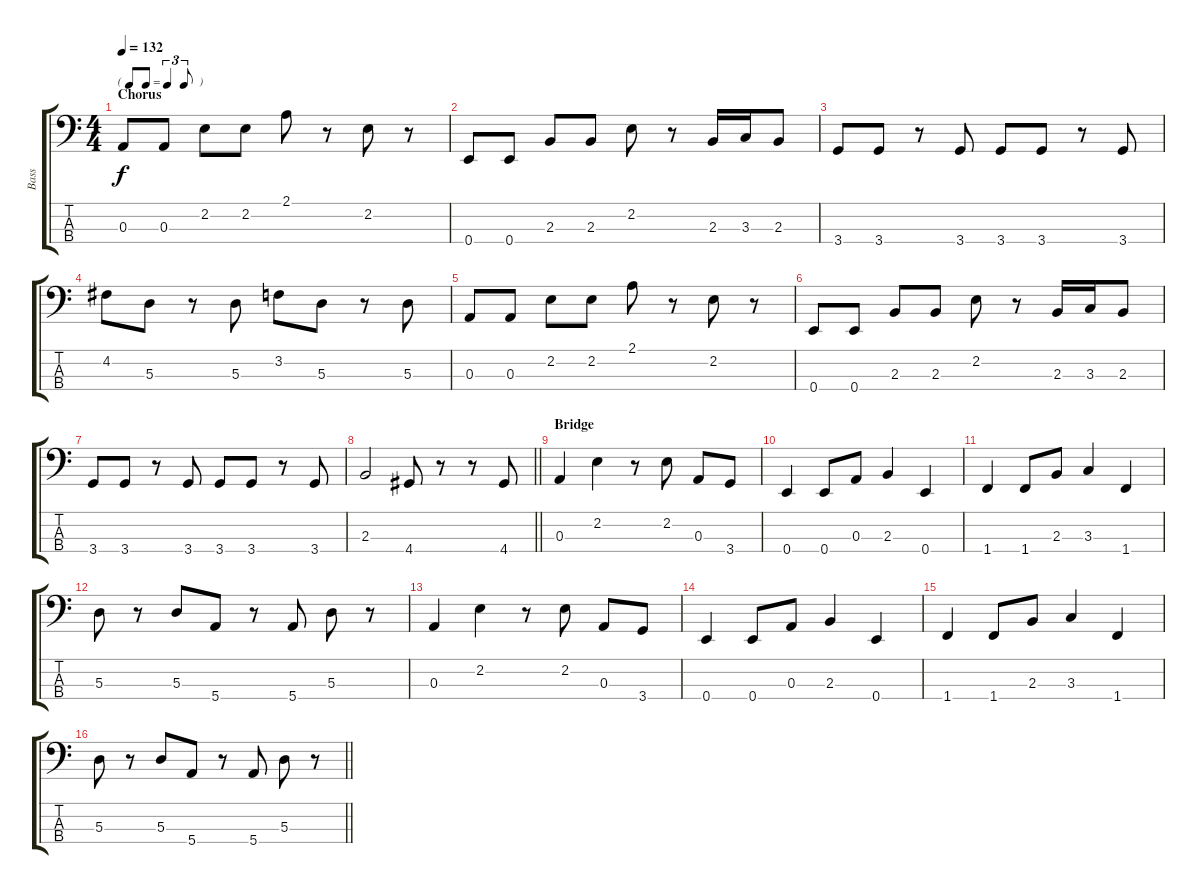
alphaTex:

\track ("Bass" "Bass") {instrument electricbasspick}
\staff {score tabs}
\tuning (G2 D2 A1 E1) {hide}
\ts (4 4)
\tf triplet8th
\section ("" "Chorus")
\tempo 132
\clef f4
\ks c
0.3.8{dy f} 0.3.8 2.2.8 2.2.8 2.1.8 r.8 2.2.8 r.8 |
0.4.8 0.4.8 2.3.8 2.3.8 2.2.8 r.8 2.3.16 3.3.16 2.3.8 |
3.4.8 3.4.8 r.8 3.4.8 3.4.8 3.4.8 r.8 3.4.8 |
4.2.8 5.3.8 r.8 5.3.8 3.2.8 5.3.8 r.8 5.3.8 |
0.3.8 0.3.8 2.2.8 2.2.8 2.1.8 r.8 2.2.8 r.8 |
0.4.8 0.4.8 2.3.8 2.3.8 2.2.8 r.8 2.3.16 3.3.16 2.3.8 |
3.4.8 3.4.8 r.8 3.4.8 3.4.8 3.4.8 r.8 3.4.8 |
\barLineRight lightlight
2.3.2 4.4.8 r.8 r.8 4.4.8 |
\section ("" "Bridge")
0.3.4 2.2.4 r.8 2.2.8 0.3.8 3.4.8 |
0.4.4 0.4.8 0.3.8 2.3.4 0.4.4 |
1.4.4 1.4.8 2.3.8 3.3.4 1.4.4 |
5.3.8 r.8 5.3.8 5.4.8 r.8 5.4.8 5.3.8 r.8 |
0.3.4 2.2.4 r.8 2.2.8 0.3.8 3.4.8 |
0.4.4 0.4.8 0.3.8 2.3.4 0.4.4 |
1.4.4 1.4.8 2.3.8 3.3.4 1.4.4 |
\barLineRight lightlight
5.3.8 r.8 5.3.8 5.4.8 r.8 5.4.8 5.3.8 r.8
